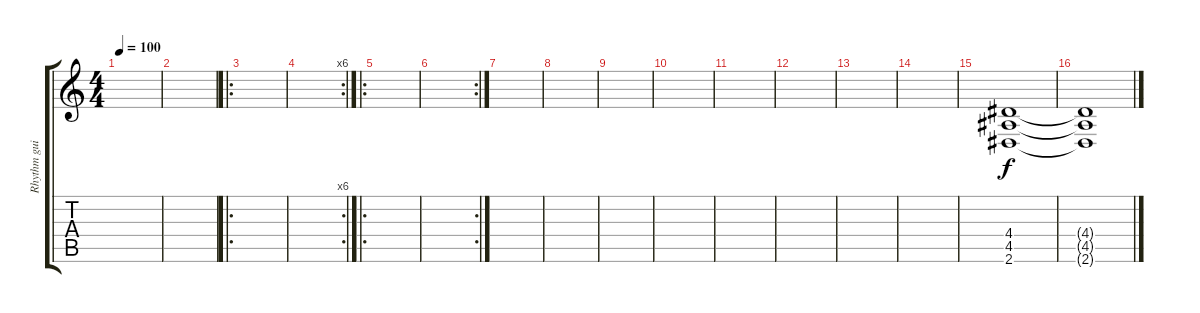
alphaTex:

\track ("Rhythm guitar" "Rhythm gui") {instrument distortionguitar}
\staff {score tabs}
\tuning (Db4 Ab3 E3 B2 Gb2 Db2) {hide}
\ts (4 4)
\tempo 100
\clef g2
\ks c
|
|
\ro
|
\rc 6
|
\ro
|
\rc 2
|
|
|
|
|
|
|
|
|
(4.4 4.5 2.6).1 |
(4.4{t} 4.5{t} 2.6{t}).1
